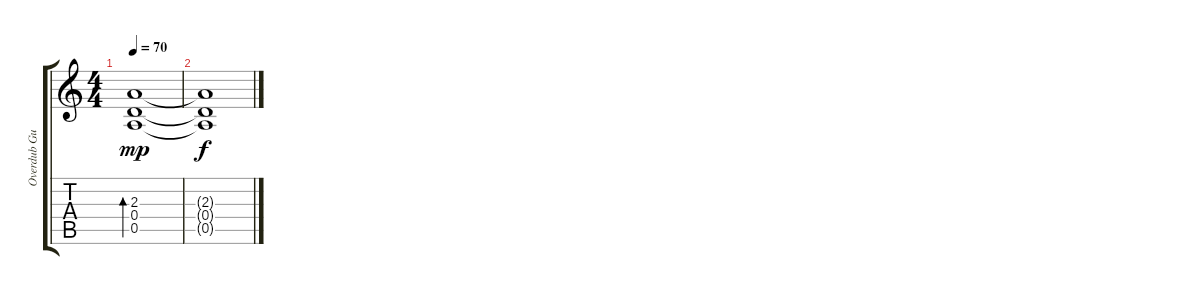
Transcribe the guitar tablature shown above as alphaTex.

\track ("Overdub Guitar" "Overdub Gu") {instrument overdrivenguitar}
\staff {score tabs}
\tuning (E4 B3 G3 D3 A2 E2) {hide}
\ts (4 4)
\tempo 70
\clef g2
\ks c
(2.3 0.4 0.5).1{bd 120 dy mp} |
(2.3{t} 0.4{t} 0.5{t}).1{dy f}
